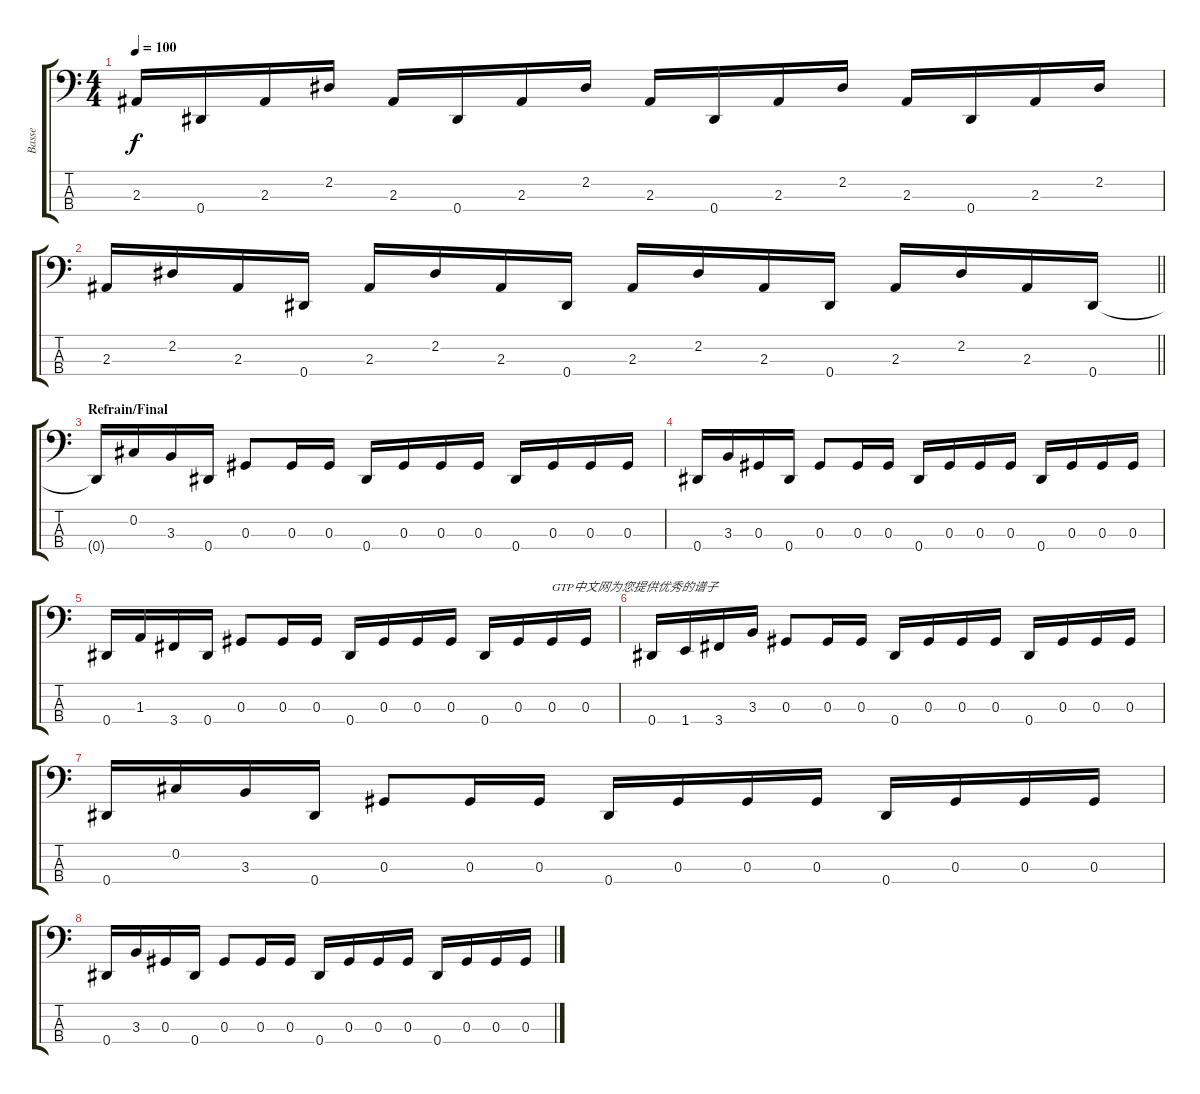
\track ("Basse" "Basse") {instrument electricbassfinger}
\staff {score tabs}
\tuning (Gb2 Db2 Ab1 Eb1) {hide}
\ts (4 4)
\tempo 100
\clef f4
\ks c
2.3.16{dy f} 0.4.16 2.3.16 2.2.16 2.3.16 0.4.16 2.3.16 2.2.16 2.3.16 0.4.16 2.3.16 2.2.16 2.3.16 0.4.16 2.3.16 2.2.16 |
\barLineRight lightlight
2.3.16 2.2.16 2.3.16 0.4.16 2.3.16 2.2.16 2.3.16 0.4.16 2.3.16 2.2.16 2.3.16 0.4.16 2.3.16 2.2.16 2.3.16 0.4.16 |
\section ("" "Refrain/Final")
0.4{t}.16 0.2.16 3.3.16 0.4.16 0.3.8 0.3.16 0.3.16 0.4.16 0.3.16 0.3.16 0.3.16 0.4.16 0.3.16 0.3.16 0.3.16 |
0.4.16 3.3.16 0.3.16 0.4.16 0.3.8 0.3.16 0.3.16 0.4.16 0.3.16 0.3.16 0.3.16 0.4.16 0.3.16 0.3.16 0.3.16 |
0.4.16 1.3.16 3.4.16 0.4.16 0.3.8 0.3.16 0.3.16 0.4.16 0.3.16 0.3.16 0.3.16 0.4.16 0.3.16 0.3.16{txt "GTP中文网为您提供优秀的谱子"} 0.3.16 |
0.4.16 1.4.16 3.4.16 3.3.16 0.3.8 0.3.16 0.3.16 0.4.16 0.3.16 0.3.16 0.3.16 0.4.16 0.3.16 0.3.16 0.3.16 |
0.4.16 0.2.16 3.3.16 0.4.16 0.3.8 0.3.16 0.3.16 0.4.16 0.3.16 0.3.16 0.3.16 0.4.16 0.3.16 0.3.16 0.3.16 |
0.4.16 3.3.16 0.3.16 0.4.16 0.3.8 0.3.16 0.3.16 0.4.16 0.3.16 0.3.16 0.3.16 0.4.16 0.3.16 0.3.16 0.3.16
